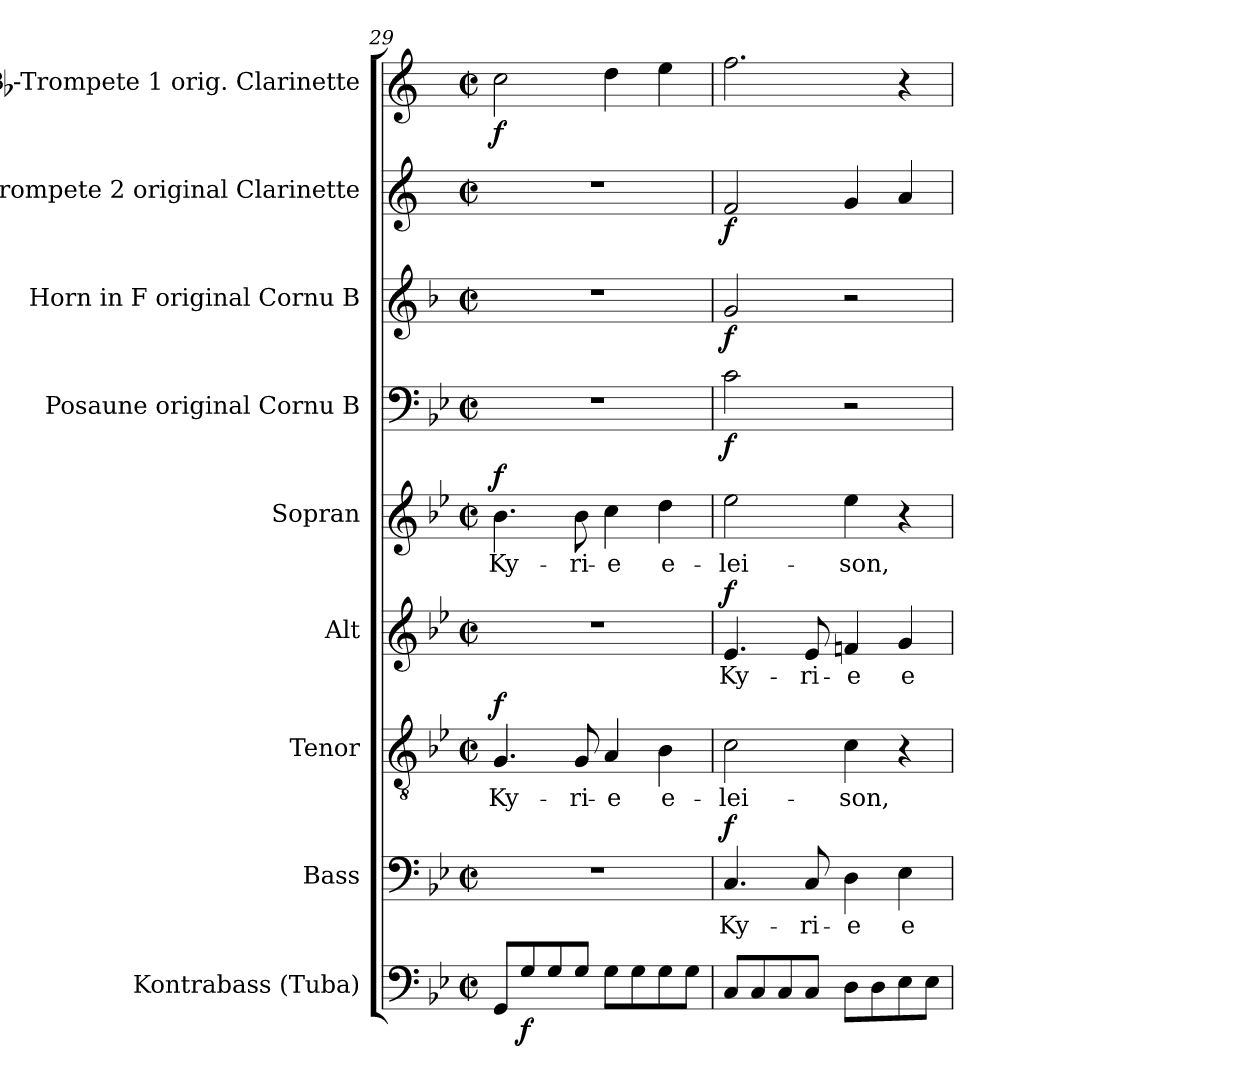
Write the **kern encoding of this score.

**kern	**dynam	**kern	**text	**dynam	**kern	**text	**dynam	**kern	**text	**dynam	**kern	**text	**dynam	**kern	**dynam	**kern	**dynam	**kern	**dynam	**kern	**dynam
*part9	*part9	*part8	*part8	*part8	*part7	*part7	*part7	*part6	*part6	*part6	*part5	*part5	*part5	*part4	*part4	*part3	*part3	*part2	*part2	*part1	*part1
*staff9	*staff9	*staff8	*staff8	*staff8	*staff7	*staff7	*staff7	*staff6	*staff6	*staff6	*staff5	*staff5	*staff5	*staff4	*staff4	*staff3	*staff3	*staff2	*staff2	*staff1	*staff1
*I"Kontrabass (Tuba)	*	*I"Bass	*	*	*I"Tenor	*	*	*I"Alt	*	*	*I"Sopran	*	*	*I"Posaune original Cornu B	*	*I"Horn in F original Cornu B	*	*I"Bb-Trompete 2 original Clarinette	*	*I"Bb-Trompete 1 orig. Clarinette	*
*I'Kb.	*	*I'B.	*	*	*I'T.	*	*	*I'A.	*	*	*I'S.	*	*	*I'Pos.	*	*I'Hrn.	*	*I'Bb Trp. 2	*	*I'Bb Trp. 1	*
*clefF4	*	*clefF4	*	*	*clefGv2	*	*	*clefG2	*	*	*clefG2	*	*	*clefF4	*	*clefG2	*	*clefG2	*	*clefG2	*
*ITrd7c12	*	*	*	*	*	*	*	*	*	*	*	*	*	*	*	*ITrd4c7	*	*ITrd1c2	*	*ITrd1c2	*
*k[b-e-]	*	*k[b-e-]	*	*	*k[b-e-]	*	*	*k[b-e-]	*	*	*k[b-e-]	*	*	*k[b-e-]	*	*k[b-e-]	*	*k[b-e-]	*	*k[b-e-]	*
*B-:	*	*B-:	*	*	*B-:	*	*	*B-:	*	*	*B-:	*	*	*B-:	*	*B-:	*	*B-:	*	*B-:	*
*M2/2	*	*M2/2	*	*	*M2/2	*	*	*M2/2	*	*	*M2/2	*	*	*M2/2	*	*M2/2	*	*M2/2	*	*M2/2	*
*met(c|)	*	*met(c|)	*	*	*met(c|)	*	*	*met(c|)	*	*	*met(c|)	*	*	*met(c|)	*	*met(c|)	*	*met(c|)	*	*met(c|)	*
=29	=29	=29	=29	=29	=29	=29	=29	=29	=29	=29	=29	=29	=29	=29	=29	=29	=29	=29	=29	=29	=29
!	!	!	!	!	!	!LO:LY:b	!LO:DY:a	!	!	!	!	!LO:LY:b	!LO:DY:a	!	!	!	!	!	!	!	!LO:DY:b
8GGG/L	.	1r	.	.	4.G/	Ky-	f	1r	.	.	4.b-\	Ky-	f	1r	.	1r	.	1r	.	2b-\	f
!	!LO:DY:b	!	!	!	!	!	!	!	!	!	!	!	!	!	!	!	!	!	!	!	!
8GG/	f	.	.	.	.	.	.	.	.	.	.	.	.	.	.	.	.	.	.	.	.
8GG/	.	.	.	.	.	.	.	.	.	.	.	.	.	.	.	.	.	.	.	.	.
!	!	!	!	!	!	!LO:LY:b	!	!	!	!	!	!LO:LY:b	!	!	!	!	!	!	!	!	!
8GG/J	.	.	.	.	8G/	-ri-	.	.	.	.	8b-\	-ri-	.	.	.	.	.	.	.	.	.
!	!	!	!	!	!	!LO:LY:b	!	!	!	!	!	!LO:LY:b	!	!	!	!	!	!	!	!	!
8GG\L	.	.	.	.	4A/	-e	.	.	.	.	4cc\	-e	.	.	.	.	.	.	.	4cc\	.
8GG\	.	.	.	.	.	.	.	.	.	.	.	.	.	.	.	.	.	.	.	.	.
!	!	!	!	!	!	!LO:LY:b	!	!	!	!	!	!LO:LY:b	!	!	!	!	!	!	!	!	!
8GG\	.	.	.	.	4B-\	e-	.	.	.	.	4dd\	e-	.	.	.	.	.	.	.	4dd\	.
8GG\J	.	.	.	.	.	.	.	.	.	.	.	.	.	.	.	.	.	.	.	.	.
!!LO:PB:g=z
=30	=30	=30	=30	=30	=30	=30	=30	=30	=30	=30	=30	=30	=30	=30	=30	=30	=30	=30	=30	=30	=30
!	!	!	!LO:LY:b	!LO:DY:a	!	!LO:LY:b	!	!	!LO:LY:b	!LO:DY:a	!	!LO:LY:b	!	!	!LO:DY:b	!	!LO:DY:b	!	!LO:DY:b	!	!
8CC/L	.	4.C/	Ky-	f	2c\	-lei-	.	4.e-/	Ky-	f	2ee-\	-lei-	.	2c\	f	2c/	f	2e-/	f	2.ee-\	.
8CC/	.	.	.	.	.	.	.	.	.	.	.	.	.	.	.	.	.	.	.	.	.
8CC/	.	.	.	.	.	.	.	.	.	.	.	.	.	.	.	.	.	.	.	.	.
!	!	!	!LO:LY:b	!	!	!	!	!	!LO:LY:b	!	!	!	!	!	!	!	!	!	!	!	!
8CC/J	.	8C/	-ri-	.	.	.	.	8e-/	-ri-	.	.	.	.	.	.	.	.	.	.	.	.
!	!	!	!LO:LY:b	!	!	!LO:LY:b	!	!	!LO:LY:b	!	!	!LO:LY:b	!	!	!	!	!	!	!	!	!
8DD\L	.	4D\	-e	.	4c\	-son,	.	4fn/	-e	.	4ee-\	-son,	.	2r	.	2r	.	4f/	.	.	.
8DD\	.	.	.	.	.	.	.	.	.	.	.	.	.	.	.	.	.	.	.	.	.
!	!	!	!LO:LY:b	!	!	!	!	!	!LO:LY:b	!	!	!	!	!	!	!	!	!	!	!	!
8EE-\	.	4E-\	e-	.	4r	.	.	4g/	e-	.	4r	.	.	.	.	.	.	4g/	.	4r	.
8EE-\J	.	.	.	.	.	.	.	.	.	.	.	.	.	.	.	.	.	.	.	.	.
=	=	=	=	=	=	=	=	=	=	=	=	=	=	=	=	=	=	=	=	=	=
*-	*-	*-	*-	*-	*-	*-	*-	*-	*-	*-	*-	*-	*-	*-	*-	*-	*-	*-	*-	*-	*-
